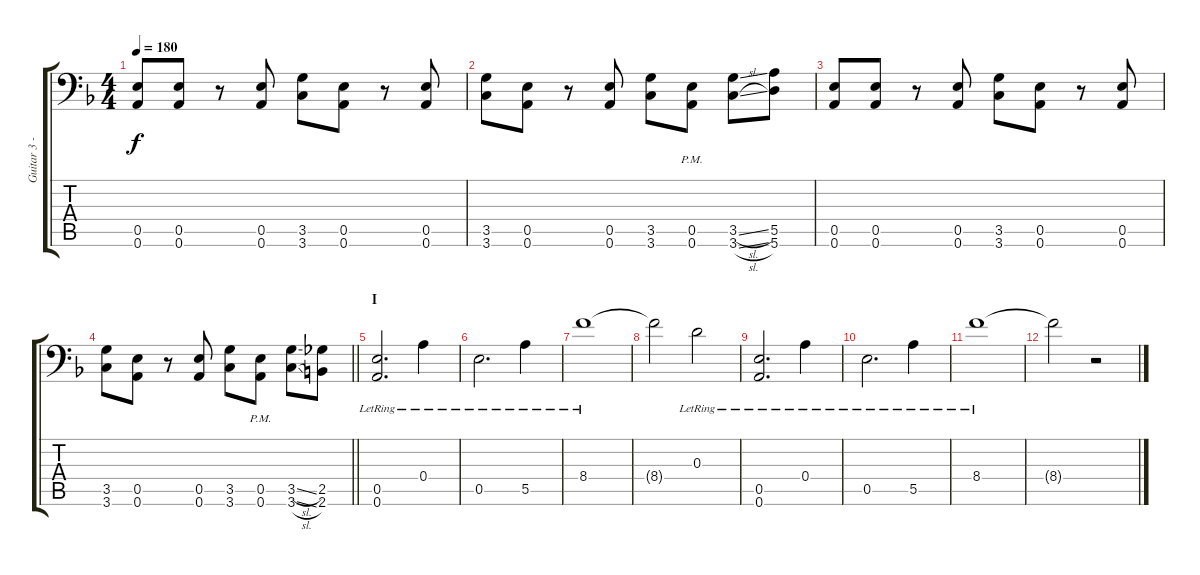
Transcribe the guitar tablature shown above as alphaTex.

\track ("Guitar 3 - Aoi" "Guitar 3 -") {instrument distortionguitar}
\staff {score tabs}
\tuning (B3 Gb3 D3 A2 E2 A1) {hide}
\ts (4 4)
\tempo 180
\clef f4
\ks f
(0.5 0.6).8{dy f} (0.5 0.6).8 r.8 (0.5 0.6).8 (3.5 3.6).8 (0.5 0.6).8 r.8 (0.5 0.6).8 |
(3.5 3.6).8 (0.5 0.6).8 r.8 (0.5 0.6).8 (3.5 3.6).8 (0.5{pm} 0.6{pm}).8 (3.5{sl} 3.6{sl}).8 (5.5 5.6).8 |
(0.5 0.6).8 (0.5 0.6).8 r.8 (0.5 0.6).8 (3.5 3.6).8 (0.5 0.6).8 r.8 (0.5 0.6).8 |
\barLineRight lightlight
(3.5 3.6).8 (0.5 0.6).8 r.8 (0.5 0.6).8 (3.5 3.6).8 (0.5{pm} 0.6{pm}).8 (3.5{sl} 3.6{sl}).8 (2.5 2.6).8 |
\section ("" "I")
(0.5{lr} 0.6{lr}).2{d} 0.4{lr}.4 |
0.5{lr}.2{d} 5.5{lr}.4 |
8.4{lr}.1 |
8.4{t}.2 0.3{lr}.2 |
(0.5{lr} 0.6{lr}).2{d} 0.4{lr}.4 |
0.5{lr}.2{d} 5.5{lr}.4 |
8.4{lr}.1 |
8.4{t}.2 r.2
